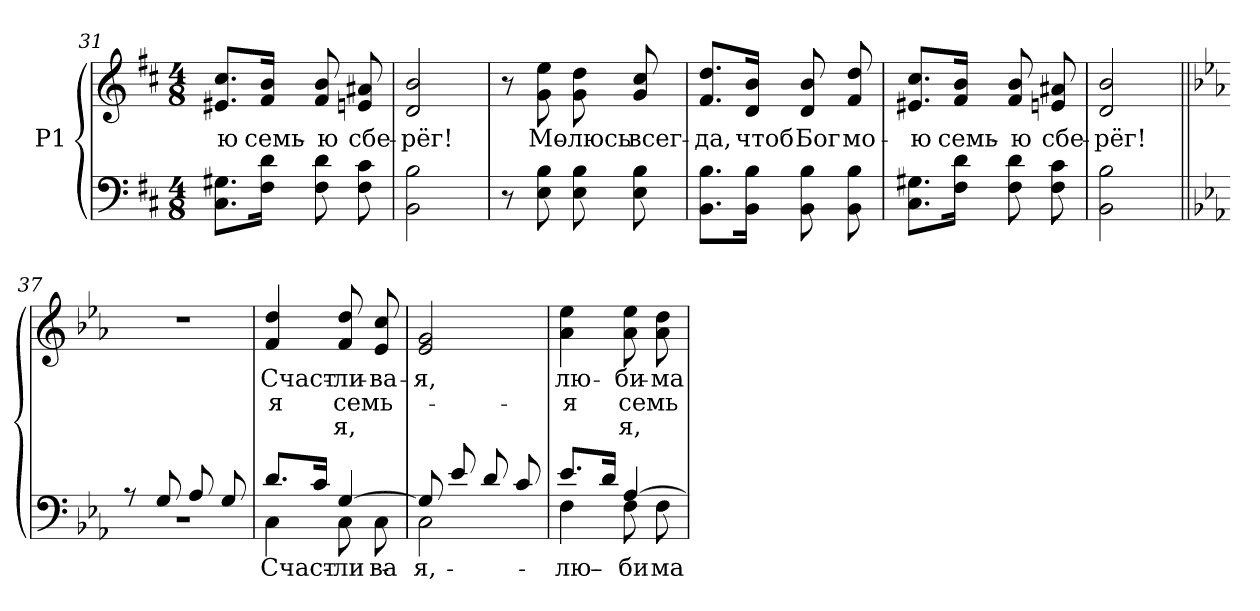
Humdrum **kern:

**kern	**text	**kern	**text	**text	**text
*part1	*part1	*part1	*part1	*part1	*part1
*staff2	*staff2	*staff1	*staff1	*staff1	*staff1
*I"P1	*	*	*	*	*
*clefF4	*	*clefG2	*	*	*
*k[f#c#]	*	*k[f#c#]	*	*	*
*b:	*	*b:	*	*	*
*M4/8	*	*M4/8	*	*	*
=31	=31	=31	=31	=31	=31
!	!	!	!LO:LY:b:color=#000000	!	!
8.C#i\ 8.G#Xi\L	.	8.e#Xi/ 8.cc#i/L	-ю	.	.
!	!	!	!LO:LY:b:color=#000000	!	!
16F#i\ 16di\Jk	.	16f#i/ 16bi/Jk	семь-	.	.
!	!	!	!LO:LY:b:color=#000000	!	!
8F#i\ 8di	.	8f#i/ 8bi	-ю	.	.
!	!	!	!LO:LY:b:color=#000000	!	!
8F#i\ 8c#i	.	8eni/ 8a#Xi	сбе-	.	.
=32	=32	=32	=32	=32	=32
!	!	!	!LO:LY:b:color=#000000	!	!
2BBi\ 2Bi	.	2di/ 2bi	-рёг!	.	.
=33	=33	=33	=33	=33	=33
8r	.	8r	.	.	.
!	!	!	!LO:LY:b:color=#000000	!	!
8Ei\ 8Bi	.	8gi\ 8eei	Мо-	.	.
!	!	!	!LO:LY:b:color=#000000	!	!
8Ei\ 8Bi	.	8gi\ 8ddi	-люсь	.	.
!	!	!	!LO:LY:b:color=#000000	!	!
8Ei\ 8Bi	.	8gi/ 8cc#i	всег-	.	.
=34	=34	=34	=34	=34	=34
!	!	!	!LO:LY:b:color=#000000	!	!
8.BBi\ 8.Bi\L	.	8.f#i/ 8.ddi/L	-да,	.	.
!	!	!	!LO:LY:b:color=#000000	!	!
16BBi\ 16Bi\Jk	.	16di/ 16bi/Jk	чтоб	.	.
!	!	!	!LO:LY:b:color=#000000	!	!
8BBi\ 8Bi	.	8di/ 8bi	Бог	.	.
!	!	!	!LO:LY:b:color=#000000	!	!
8BBi\ 8Bi	.	8f#i/ 8ddi	мо-	.	.
=35	=35	=35	=35	=35	=35
!	!	!	!LO:LY:b:color=#000000	!	!
8.C#i\ 8.G#Xi\L	.	8.e#Xi/ 8.cc#i/L	-ю	.	.
!	!	!	!LO:LY:b:color=#000000	!	!
16F#i\ 16di\Jk	.	16f#i/ 16bi/Jk	семь-	.	.
!	!	!	!LO:LY:b:color=#000000	!	!
8F#i\ 8di	.	8f#i/ 8bi	-ю	.	.
!	!	!	!LO:LY:b:color=#000000	!	!
8F#i\ 8c#i	.	8eni/ 8a#Xi	сбе-	.	.
=36	=36	=36	=36	=36	=36
!	!	!	!LO:LY:b:color=#000000	!	!
2BBi\ 2Bi	.	2di/ 2bi	-рёг!	.	.
!!LO:LB:g=z
=37||	=37||	=37||	=37||	=37||	=37||
*k[b-e-a-]	*	*k[b-e-a-]	*	*	*
*c:	*	*c:	*	*	*
*^	*	*	*	*	*
!	!	!	!	!LO:LY:b:color=#000000	!	!
8r	2r	.	2r	Счаст-	.	.
8Gi/	.	.	.	.	.	.
8A-i/	.	.	.	.	.	.
8Gi/	.	.	.	.	.	.
=38	=38	=38	=38	=38	=38	=38
!	!	!LO:LY:b:color=#000000	!	!	!	!
!	!	!	!	!LO:LY:a:color=#000000	!LO:LY:b:color=#000000	!
8.di/L	4Ci\	Счаст-	4fi/ 4ddi	Счаст-	-я	.
16ci/Jk	.	.	.	.	.	.
!	!	!LO:LY:b:color=#000000	!	!	!	!
!	!	!	!	!LO:LY:a:color=#000000	!LO:LY:b:color=#000000	!LO:LY:b:color=#000000
[>4Gi/	8Ci\	-ли-	8fi/ 8ddi	-ли-	семь-	-я,
!	!	!LO:LY:b:color=#000000	!	!	!	!
!	!	!	!	!LO:LY:a:color=#000000	!	!
.	8Ci\	-ва-	8e-i/ 8cci	-ва-	.	.
=39	=39	=39	=39	=39	=39	=39
!	!	!LO:LY:b:color=#000000	!	!	!	!
!	!	!	!	!LO:LY:a:color=#000000	!	!
8Gi/]	2Ci\	-я,	2e-i/ 2gi	-я,	.	.
8e-i/	.	.	.	.	.	.
8di/	.	.	.	.	.	.
8ci/	.	.	.	.	.	.
=40	=40	=40	=40	=40	=40	=40
!	!	!LO:LY:b:color=#000000	!	!	!	!
!	!	!	!	!LO:LY:a:color=#000000	!LO:LY:b:color=#000000	!
8.e-i/L	4Fi\	лю-	4a-i\ 4ee-i	лю-	-я	.
16di/Jk	.	.	.	.	.	.
!	!	!LO:LY:b:color=#000000	!	!	!	!
!	!	!	!	!LO:LY:a:color=#000000	!LO:LY:b:color=#000000	!LO:LY:b:color=#000000
[>4A-i/	8Fi\	-би-	8a-i\ 8ee-i	-би-	семь-	-я,
!	!	!LO:LY:b:color=#000000	!	!	!	!
!	!	!	!	!LO:LY:a:color=#000000	!	!
.	8Fi\	-ма-	8a-i\ 8ddi	-ма-	.	.
*v	*v	*	*	*	*	*
=	=	=	=	=	=
*-	*-	*-	*-	*-	*-
